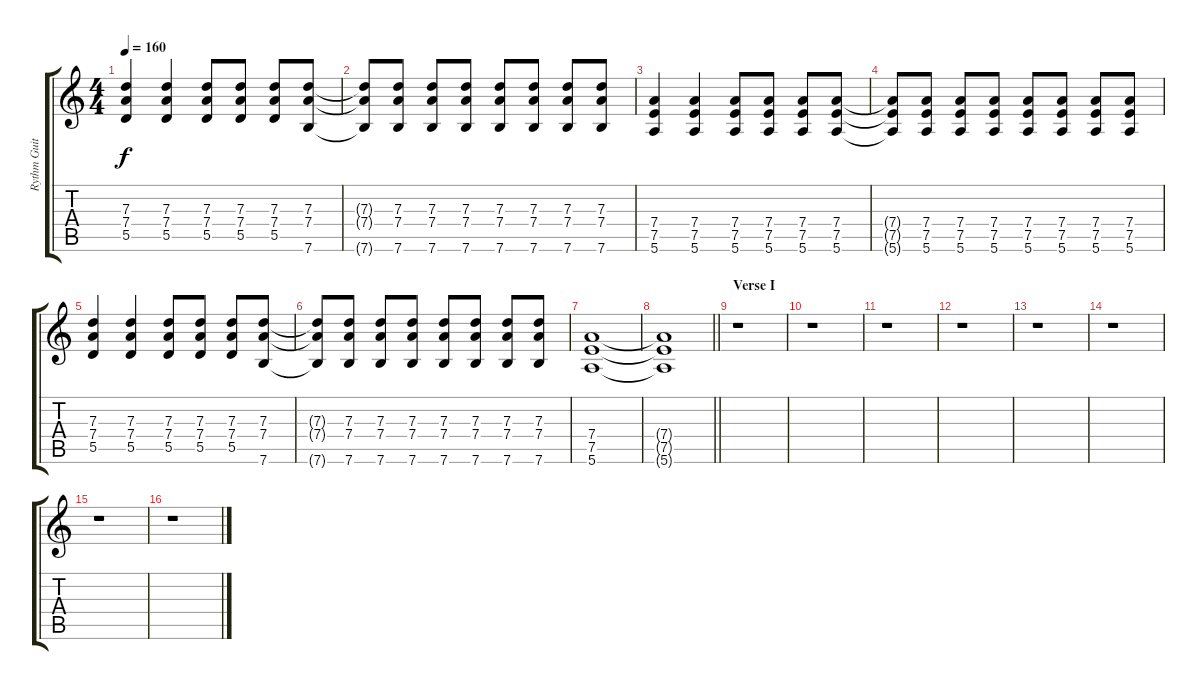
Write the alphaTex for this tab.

\track ("Rythm Guitar" "Rythm Guit") {instrument distortionguitar}
\staff {score tabs}
\tuning (E4 B3 G3 D3 A2 E2) {hide}
\ts (4 4)
\tempo 160
\clef g2
\ks c
(7.3 7.4 5.5).4{dy f} (7.3 7.4 5.5).4 (7.3 7.4 5.5).8 (7.3 7.4 5.5).8 (7.3 7.4 5.5).8 (7.3 7.4 7.6).8 |
(7.3{t} 7.4{t} 7.6{t}).8 (7.3 7.4 7.6).8 (7.3 7.4 7.6).8 (7.3 7.4 7.6).8 (7.3 7.4 7.6).8 (7.3 7.4 7.6).8 (7.3 7.4 7.6).8 (7.3 7.4 7.6).8 |
(7.4 7.5 5.6).4 (7.4 7.5 5.6).4 (7.4 7.5 5.6).8 (7.4 7.5 5.6).8 (7.4 7.5 5.6).8 (7.4 7.5 5.6).8 |
(7.4{t} 7.5{t} 5.6{t}).8 (7.4 7.5 5.6).8 (7.4 7.5 5.6).8 (7.4 7.5 5.6).8 (7.4 7.5 5.6).8 (7.4 7.5 5.6).8 (7.4 7.5 5.6).8 (7.4 7.5 5.6).8 |
(7.3 7.4 5.5).4 (7.3 7.4 5.5).4 (7.3 7.4 5.5).8 (7.3 7.4 5.5).8 (7.3 7.4 5.5).8 (7.3 7.4 7.6).8 |
(7.3{t} 7.4{t} 7.6{t}).8 (7.3 7.4 7.6).8 (7.3 7.4 7.6).8 (7.3 7.4 7.6).8 (7.3 7.4 7.6).8 (7.3 7.4 7.6).8 (7.3 7.4 7.6).8 (7.3 7.4 7.6).8 |
(7.4 7.5 5.6).1 |
\barLineRight lightlight
(7.4{t} 7.5{t} 5.6{t}).1 |
\section ("" "Verse I")
r.1 |
r.1 |
r.1 |
r.1 |
r.1 |
r.1 |
r.1 |
r.1
